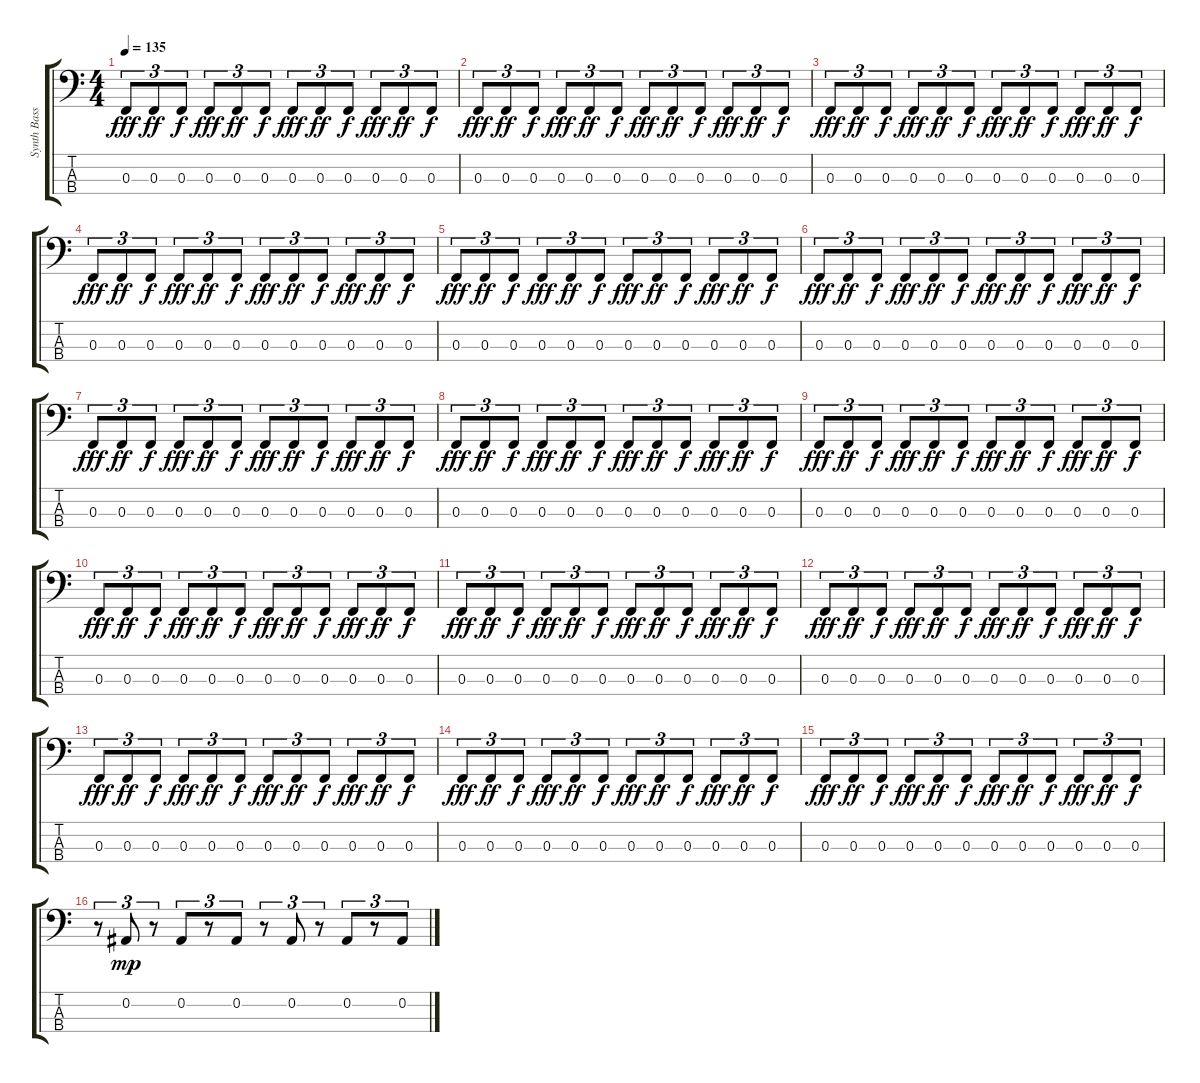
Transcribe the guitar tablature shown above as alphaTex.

\track ("Synth Bass" "Synth Bass") {instrument synthbass1}
\staff {score tabs}
\tuning (Eb2 Bb1 F1 C1) {hide}
\ts (4 4)
\tempo 135
\clef f4
\ks c
0.3.8{tu (3 2) dy fff} 0.3.8{tu (3 2) dy ff} 0.3.8{tu (3 2) dy f} 0.3.8{tu (3 2) dy fff} 0.3.8{tu (3 2) dy ff} 0.3.8{tu (3 2) dy f} 0.3.8{tu (3 2) dy fff} 0.3.8{tu (3 2) dy ff} 0.3.8{tu (3 2) dy f} 0.3.8{tu (3 2) dy fff} 0.3.8{tu (3 2) dy ff} 0.3.8{tu (3 2) dy f} |
0.3.8{tu (3 2) dy fff} 0.3.8{tu (3 2) dy ff} 0.3.8{tu (3 2) dy f} 0.3.8{tu (3 2) dy fff} 0.3.8{tu (3 2) dy ff} 0.3.8{tu (3 2) dy f} 0.3.8{tu (3 2) dy fff} 0.3.8{tu (3 2) dy ff} 0.3.8{tu (3 2) dy f} 0.3.8{tu (3 2) dy fff} 0.3.8{tu (3 2) dy ff} 0.3.8{tu (3 2) dy f} |
0.3.8{tu (3 2) dy fff} 0.3.8{tu (3 2) dy ff} 0.3.8{tu (3 2) dy f} 0.3.8{tu (3 2) dy fff} 0.3.8{tu (3 2) dy ff} 0.3.8{tu (3 2) dy f} 0.3.8{tu (3 2) dy fff} 0.3.8{tu (3 2) dy ff} 0.3.8{tu (3 2) dy f} 0.3.8{tu (3 2) dy fff} 0.3.8{tu (3 2) dy ff} 0.3.8{tu (3 2) dy f} |
0.3.8{tu (3 2) dy fff} 0.3.8{tu (3 2) dy ff} 0.3.8{tu (3 2) dy f} 0.3.8{tu (3 2) dy fff} 0.3.8{tu (3 2) dy ff} 0.3.8{tu (3 2) dy f} 0.3.8{tu (3 2) dy fff} 0.3.8{tu (3 2) dy ff} 0.3.8{tu (3 2) dy f} 0.3.8{tu (3 2) dy fff} 0.3.8{tu (3 2) dy ff} 0.3.8{tu (3 2) dy f} |
0.3.8{tu (3 2) dy fff} 0.3.8{tu (3 2) dy ff} 0.3.8{tu (3 2) dy f} 0.3.8{tu (3 2) dy fff} 0.3.8{tu (3 2) dy ff} 0.3.8{tu (3 2) dy f} 0.3.8{tu (3 2) dy fff} 0.3.8{tu (3 2) dy ff} 0.3.8{tu (3 2) dy f} 0.3.8{tu (3 2) dy fff} 0.3.8{tu (3 2) dy ff} 0.3.8{tu (3 2) dy f} |
0.3.8{tu (3 2) dy fff} 0.3.8{tu (3 2) dy ff} 0.3.8{tu (3 2) dy f} 0.3.8{tu (3 2) dy fff} 0.3.8{tu (3 2) dy ff} 0.3.8{tu (3 2) dy f} 0.3.8{tu (3 2) dy fff} 0.3.8{tu (3 2) dy ff} 0.3.8{tu (3 2) dy f} 0.3.8{tu (3 2) dy fff} 0.3.8{tu (3 2) dy ff} 0.3.8{tu (3 2) dy f} |
0.3.8{tu (3 2) dy fff} 0.3.8{tu (3 2) dy ff} 0.3.8{tu (3 2) dy f} 0.3.8{tu (3 2) dy fff} 0.3.8{tu (3 2) dy ff} 0.3.8{tu (3 2) dy f} 0.3.8{tu (3 2) dy fff} 0.3.8{tu (3 2) dy ff} 0.3.8{tu (3 2) dy f} 0.3.8{tu (3 2) dy fff} 0.3.8{tu (3 2) dy ff} 0.3.8{tu (3 2) dy f} |
0.3.8{tu (3 2) dy fff} 0.3.8{tu (3 2) dy ff} 0.3.8{tu (3 2) dy f} 0.3.8{tu (3 2) dy fff} 0.3.8{tu (3 2) dy ff} 0.3.8{tu (3 2) dy f} 0.3.8{tu (3 2) dy fff} 0.3.8{tu (3 2) dy ff} 0.3.8{tu (3 2) dy f} 0.3.8{tu (3 2) dy fff} 0.3.8{tu (3 2) dy ff} 0.3.8{tu (3 2) dy f} |
0.3.8{tu (3 2) dy fff} 0.3.8{tu (3 2) dy ff} 0.3.8{tu (3 2) dy f} 0.3.8{tu (3 2) dy fff} 0.3.8{tu (3 2) dy ff} 0.3.8{tu (3 2) dy f} 0.3.8{tu (3 2) dy fff} 0.3.8{tu (3 2) dy ff} 0.3.8{tu (3 2) dy f} 0.3.8{tu (3 2) dy fff} 0.3.8{tu (3 2) dy ff} 0.3.8{tu (3 2) dy f} |
0.3.8{tu (3 2) dy fff} 0.3.8{tu (3 2) dy ff} 0.3.8{tu (3 2) dy f} 0.3.8{tu (3 2) dy fff} 0.3.8{tu (3 2) dy ff} 0.3.8{tu (3 2) dy f} 0.3.8{tu (3 2) dy fff} 0.3.8{tu (3 2) dy ff} 0.3.8{tu (3 2) dy f} 0.3.8{tu (3 2) dy fff} 0.3.8{tu (3 2) dy ff} 0.3.8{tu (3 2) dy f} |
0.3.8{tu (3 2) dy fff} 0.3.8{tu (3 2) dy ff} 0.3.8{tu (3 2) dy f} 0.3.8{tu (3 2) dy fff} 0.3.8{tu (3 2) dy ff} 0.3.8{tu (3 2) dy f} 0.3.8{tu (3 2) dy fff} 0.3.8{tu (3 2) dy ff} 0.3.8{tu (3 2) dy f} 0.3.8{tu (3 2) dy fff} 0.3.8{tu (3 2) dy ff} 0.3.8{tu (3 2) dy f} |
0.3.8{tu (3 2) dy fff} 0.3.8{tu (3 2) dy ff} 0.3.8{tu (3 2) dy f} 0.3.8{tu (3 2) dy fff} 0.3.8{tu (3 2) dy ff} 0.3.8{tu (3 2) dy f} 0.3.8{tu (3 2) dy fff} 0.3.8{tu (3 2) dy ff} 0.3.8{tu (3 2) dy f} 0.3.8{tu (3 2) dy fff} 0.3.8{tu (3 2) dy ff} 0.3.8{tu (3 2) dy f} |
0.3.8{tu (3 2) dy fff} 0.3.8{tu (3 2) dy ff} 0.3.8{tu (3 2) dy f} 0.3.8{tu (3 2) dy fff} 0.3.8{tu (3 2) dy ff} 0.3.8{tu (3 2) dy f} 0.3.8{tu (3 2) dy fff} 0.3.8{tu (3 2) dy ff} 0.3.8{tu (3 2) dy f} 0.3.8{tu (3 2) dy fff} 0.3.8{tu (3 2) dy ff} 0.3.8{tu (3 2) dy f} |
0.3.8{tu (3 2) dy fff} 0.3.8{tu (3 2) dy ff} 0.3.8{tu (3 2) dy f} 0.3.8{tu (3 2) dy fff} 0.3.8{tu (3 2) dy ff} 0.3.8{tu (3 2) dy f} 0.3.8{tu (3 2) dy fff} 0.3.8{tu (3 2) dy ff} 0.3.8{tu (3 2) dy f} 0.3.8{tu (3 2) dy fff} 0.3.8{tu (3 2) dy ff} 0.3.8{tu (3 2) dy f} |
0.3.8{tu (3 2) dy fff} 0.3.8{tu (3 2) dy ff} 0.3.8{tu (3 2) dy f} 0.3.8{tu (3 2) dy fff} 0.3.8{tu (3 2) dy ff} 0.3.8{tu (3 2) dy f} 0.3.8{tu (3 2) dy fff} 0.3.8{tu (3 2) dy ff} 0.3.8{tu (3 2) dy f} 0.3.8{tu (3 2) dy fff} 0.3.8{tu (3 2) dy ff} 0.3.8{tu (3 2) dy f} |
r.8{tu (3 2)} 0.2.8{tu (3 2) dy mp} r.8{tu (3 2)} 0.2.8{tu (3 2)} r.8{tu (3 2)} 0.2.8{tu (3 2)} r.8{tu (3 2)} 0.2.8{tu (3 2)} r.8{tu (3 2)} 0.2.8{tu (3 2)} r.8{tu (3 2)} 0.2.8{tu (3 2)}
